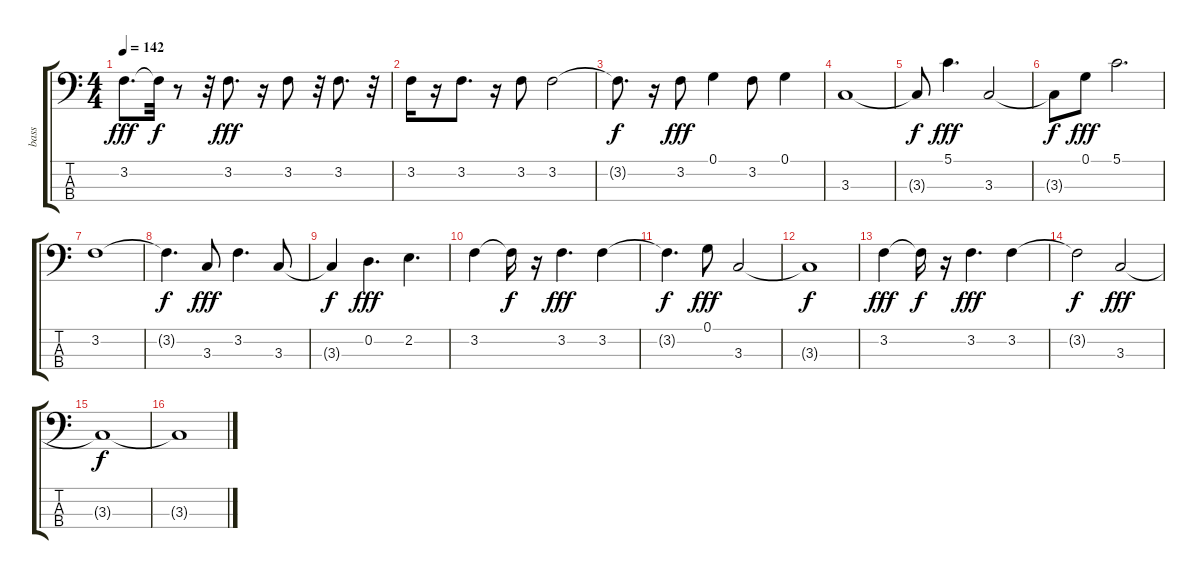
\track ("bass " "bass ") {instrument electricbasspick}
\staff {score tabs}
\tuning (G2 D2 A1 E1) {hide}
\ts (4 4)
\tempo 142
\clef f4
\ks c
3.2.8{d dy fff} 3.2{t}.32{dy f} r.8 r.32 3.2.8{d dy fff} r.16 3.2.8 r.32 3.2.8{d} r.32 |
3.2.16 r.16 3.2.8{d} r.16 3.2.8 3.2.2 |
3.2{t}.8{d dy f} r.16 3.2.8{dy fff} 0.1.4 3.2.8 0.1.4 |
3.3.1 |
3.3{t}.8{dy f} 5.1.4{d dy fff} 3.3.2 |
3.3{t}.8{dy f} 0.1.8{dy fff} 5.1.2{d} |
3.2.1 |
3.2{t}.4{d dy f} 3.3.8{dy fff} 3.2.4{d} 3.3.8 |
3.3{t}.4{dy f} 0.2.4{d dy fff} 2.2.4{d} |
3.2.4 3.2{t}.16{dy f} r.16 3.2.4{d dy fff} 3.2.4 |
3.2{t}.4{d dy f} 0.1.8{dy fff} 3.3.2 |
3.3{t}.1{dy f} |
3.2.4{dy fff} 3.2{t}.16{dy f} r.16 3.2.4{d dy fff} 3.2.4 |
3.2{t}.2{dy f} 3.3.2{dy fff} |
3.3{t}.1{dy f} |
3.3{t}.1
